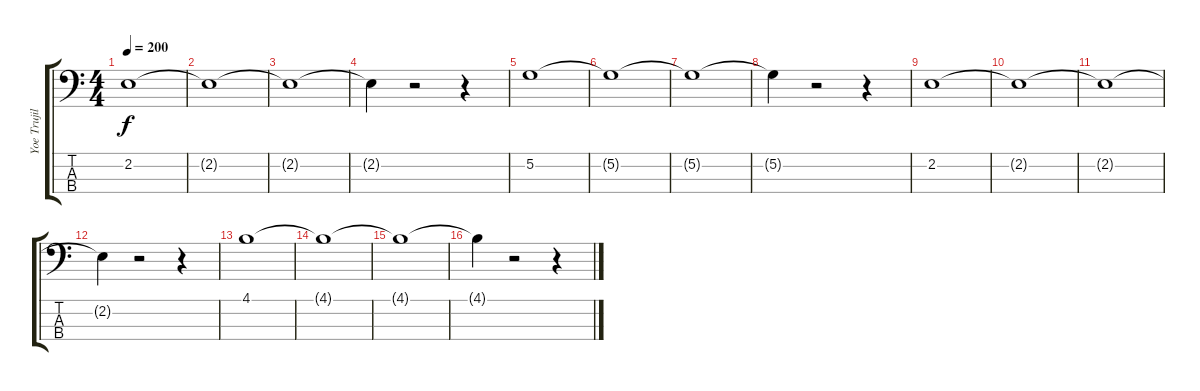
\track ("Yoe Trujilo" "Yoe Trujil") {instrument electricbasspick}
\staff {score tabs}
\tuning (G2 D2 A1 E1) {hide}
\ts (4 4)
\tempo 200
\clef f4
\ks c
2.2.1{dy f} |
2.2{t}.1 |
2.2{t}.1 |
2.2{t}.4 r.2 r.4 |
5.2.1 |
5.2{t}.1 |
5.2{t}.1 |
5.2{t}.4 r.2 r.4 |
2.2.1 |
2.2{t}.1 |
2.2{t}.1 |
2.2{t}.4 r.2 r.4 |
4.1.1 |
4.1{t}.1 |
4.1{t}.1 |
4.1{t}.4 r.2 r.4
